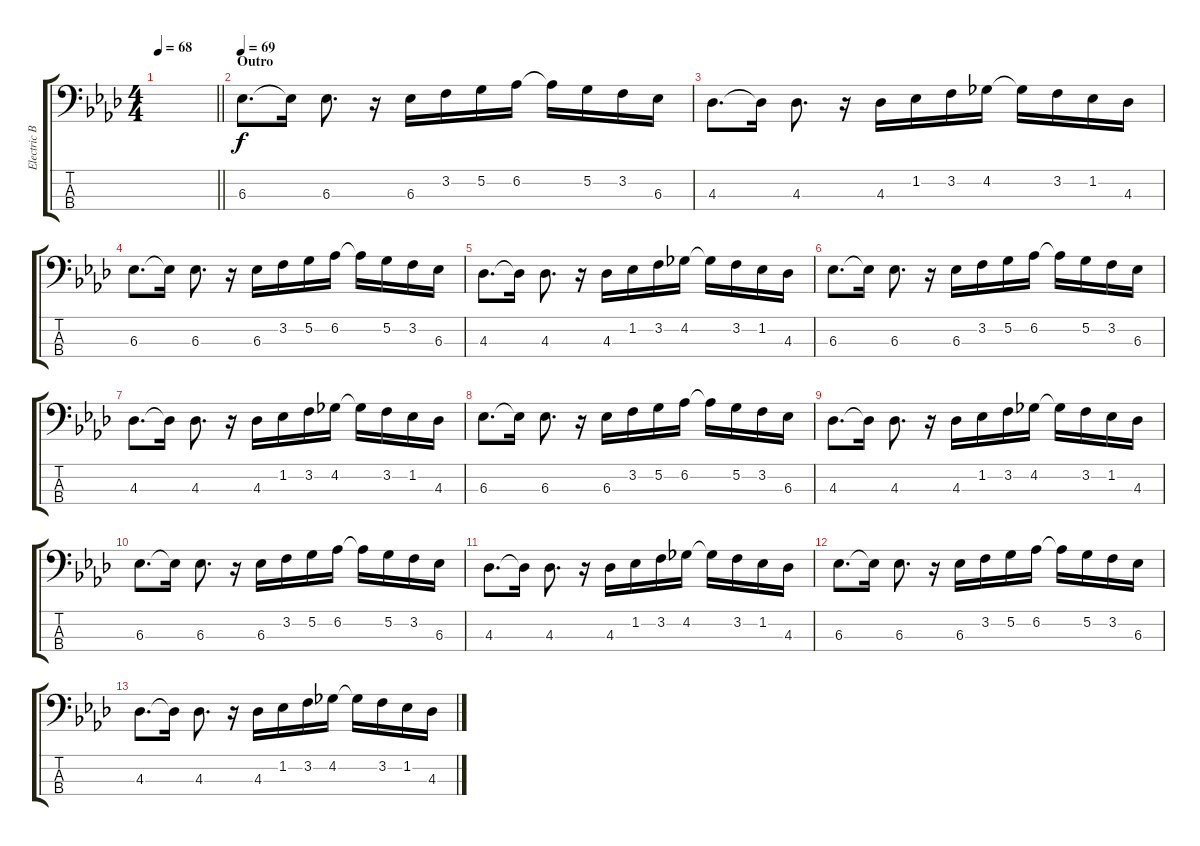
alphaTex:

\track ("Electric Bass" "Electric B") {instrument electricbassfinger}
\staff {score tabs}
\tuning (G2 D2 A1 E1) {hide}
\ts (4 4)
\tempo 68
\clef f4
\barLineRight lightlight
\ks ab
|
\section ("" "Outro")
\tempo 69
6.3.8{d} 6.3{t}.16 6.3.8{d} r.16 6.3.16 3.2.16 5.2.16 6.2.16 6.2{t}.16 5.2.16 3.2.16 6.3.16 |
4.3.8{d} 4.3{t}.16 4.3.8{d} r.16 4.3.16 1.2.16 3.2.16 4.2.16 4.2{t}.16 3.2.16 1.2.16 4.3.16 |
6.3.8{d} 6.3{t}.16 6.3.8{d} r.16 6.3.16 3.2.16 5.2.16 6.2.16 6.2{t}.16 5.2.16 3.2.16 6.3.16 |
4.3.8{d} 4.3{t}.16 4.3.8{d} r.16 4.3.16 1.2.16 3.2.16 4.2.16 4.2{t}.16 3.2.16 1.2.16 4.3.16 |
6.3.8{d} 6.3{t}.16 6.3.8{d} r.16 6.3.16 3.2.16 5.2.16 6.2.16 6.2{t}.16 5.2.16 3.2.16 6.3.16 |
4.3.8{d} 4.3{t}.16 4.3.8{d} r.16 4.3.16 1.2.16 3.2.16 4.2.16 4.2{t}.16 3.2.16 1.2.16 4.3.16 |
6.3.8{d} 6.3{t}.16 6.3.8{d} r.16 6.3.16 3.2.16 5.2.16 6.2.16 6.2{t}.16 5.2.16 3.2.16 6.3.16 |
4.3.8{d} 4.3{t}.16 4.3.8{d} r.16 4.3.16 1.2.16 3.2.16 4.2.16 4.2{t}.16 3.2.16 1.2.16 4.3.16 |
6.3.8{d} 6.3{t}.16 6.3.8{d} r.16 6.3.16 3.2.16 5.2.16 6.2.16 6.2{t}.16 5.2.16 3.2.16 6.3.16 |
4.3.8{d} 4.3{t}.16 4.3.8{d} r.16 4.3.16 1.2.16 3.2.16 4.2.16 4.2{t}.16 3.2.16 1.2.16 4.3.16 |
6.3.8{d} 6.3{t}.16 6.3.8{d} r.16 6.3.16 3.2.16 5.2.16 6.2.16 6.2{t}.16 5.2.16 3.2.16 6.3.16 |
4.3.8{d} 4.3{t}.16 4.3.8{d} r.16 4.3.16 1.2.16 3.2.16 4.2.16 4.2{t}.16 3.2.16 1.2.16 4.3.16
